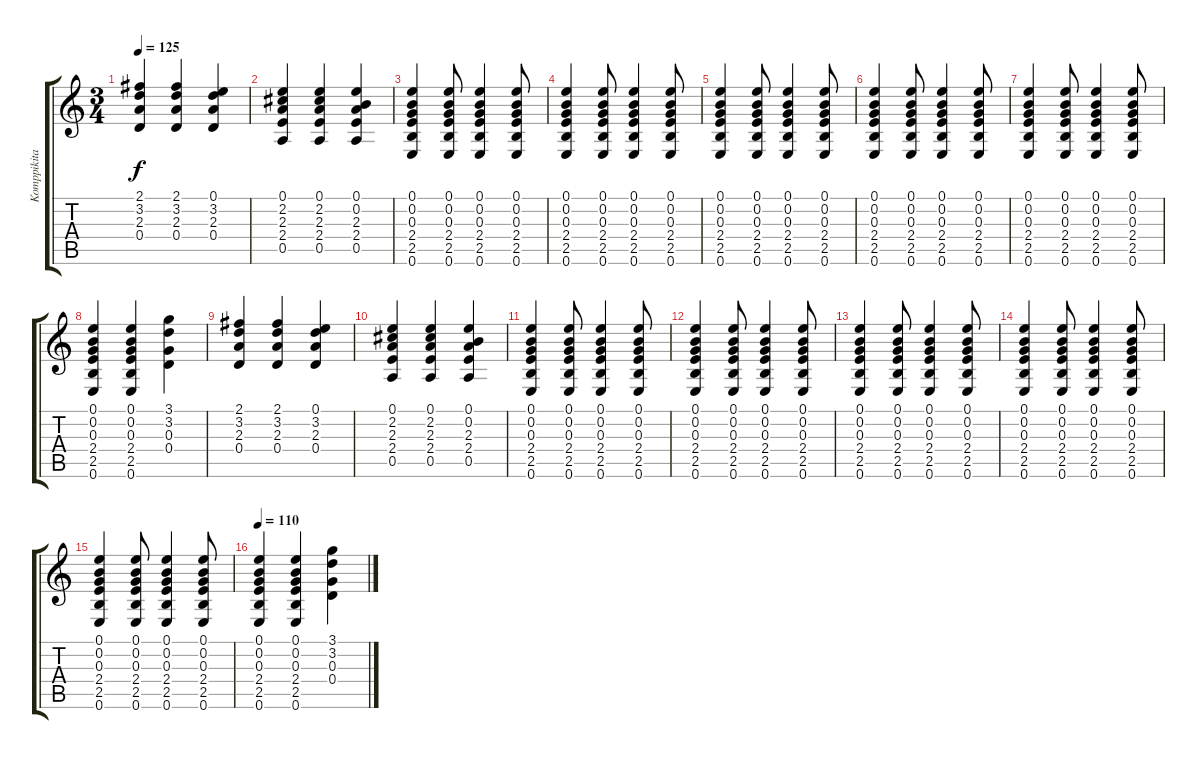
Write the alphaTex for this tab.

\track ("Komppikitara" "Komppikita") {instrument electricguitarclean}
\staff {score tabs}
\tuning (E4 B3 G3 D3 A2 E2) {hide}
\ts (3 4)
\tempo 125
\clef g2
\ks c
(2.1 3.2 2.3 0.4).4{dy f} (2.1 3.2 2.3 0.4).4 (0.1 3.2 2.3 0.4).4 |
(0.1 2.2 2.3 2.4 0.5).4 (0.1 2.2 2.3 2.4 0.5).4 (0.1 0.2 2.3 2.4 0.5).4 |
(0.1 0.2 0.3 2.4 2.5 0.6).4 (0.1 0.2 0.3 2.4 2.5 0.6).8 (0.1 0.2 0.3 2.4 2.5 0.6).4 (0.1 0.2 0.3 2.4 2.5 0.6).8 |
(0.1 0.2 0.3 2.4 2.5 0.6).4 (0.1 0.2 0.3 2.4 2.5 0.6).8 (0.1 0.2 0.3 2.4 2.5 0.6).4 (0.1 0.2 0.3 2.4 2.5 0.6).8 |
(0.1 0.2 0.3 2.4 2.5 0.6).4 (0.1 0.2 0.3 2.4 2.5 0.6).8 (0.1 0.2 0.3 2.4 2.5 0.6).4 (0.1 0.2 0.3 2.4 2.5 0.6).8 |
(0.1 0.2 0.3 2.4 2.5 0.6).4 (0.1 0.2 0.3 2.4 2.5 0.6).8 (0.1 0.2 0.3 2.4 2.5 0.6).4 (0.1 0.2 0.3 2.4 2.5 0.6).8 |
(0.1 0.2 0.3 2.4 2.5 0.6).4 (0.1 0.2 0.3 2.4 2.5 0.6).8 (0.1 0.2 0.3 2.4 2.5 0.6).4 (0.1 0.2 0.3 2.4 2.5 0.6).8 |
(0.1 0.2 0.3 2.4 2.5 0.6).4 (0.1 0.2 0.3 2.4 2.5 0.6).4 (3.1 3.2 0.3 0.4).4 |
(2.1 3.2 2.3 0.4).4 (2.1 3.2 2.3 0.4).4 (0.1 3.2 2.3 0.4).4 |
(0.1 2.2 2.3 2.4 0.5).4 (0.1 2.2 2.3 2.4 0.5).4 (0.1 0.2 2.3 2.4 0.5).4 |
(0.1 0.2 0.3 2.4 2.5 0.6).4 (0.1 0.2 0.3 2.4 2.5 0.6).8 (0.1 0.2 0.3 2.4 2.5 0.6).4 (0.1 0.2 0.3 2.4 2.5 0.6).8 |
(0.1 0.2 0.3 2.4 2.5 0.6).4 (0.1 0.2 0.3 2.4 2.5 0.6).8 (0.1 0.2 0.3 2.4 2.5 0.6).4 (0.1 0.2 0.3 2.4 2.5 0.6).8 |
(0.1 0.2 0.3 2.4 2.5 0.6).4 (0.1 0.2 0.3 2.4 2.5 0.6).8 (0.1 0.2 0.3 2.4 2.5 0.6).4 (0.1 0.2 0.3 2.4 2.5 0.6).8 |
(0.1 0.2 0.3 2.4 2.5 0.6).4 (0.1 0.2 0.3 2.4 2.5 0.6).8 (0.1 0.2 0.3 2.4 2.5 0.6).4 (0.1 0.2 0.3 2.4 2.5 0.6).8 |
(0.1 0.2 0.3 2.4 2.5 0.6).4 (0.1 0.2 0.3 2.4 2.5 0.6).8 (0.1 0.2 0.3 2.4 2.5 0.6).4 (0.1 0.2 0.3 2.4 2.5 0.6).8 |
\tempo 110
(0.1 0.2 0.3 2.4 2.5 0.6).4 (0.1 0.2 0.3 2.4 2.5 0.6).4 (3.1 3.2 0.3 0.4).4
